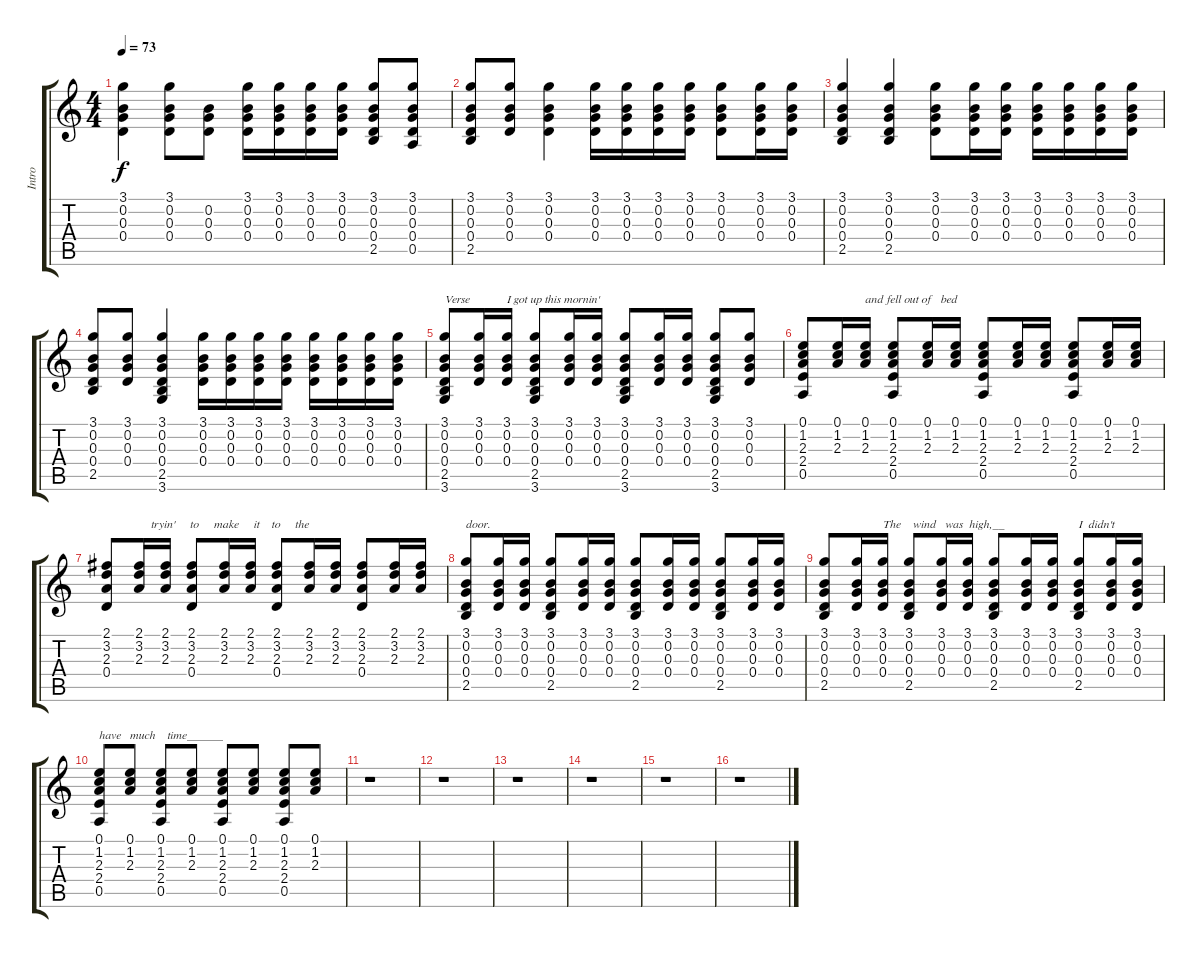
\track ("Intro" "Intro") {instrument acousticguitarnylon}
\staff {score tabs}
\tuning (E4 B3 G3 D3 A2 E2) {hide}
\ts (4 4)
\tempo 73
\clef g2
\ks c
(3.1 0.2 0.3 0.4).4{dy f instrument acousticguitarnylon} (3.1 0.2 0.3 0.4).8 (0.2 0.3 0.4).8 (3.1 0.2 0.3 0.4).16 (3.1 0.2 0.3 0.4).16 (3.1 0.2 0.3 0.4).16 (3.1 0.2 0.3 0.4).16 (3.1 0.2 0.3 0.4 2.5).8 (3.1 0.2 0.3 0.4 0.5).8 |
(3.1 0.2 0.3 0.4 2.5).8 (3.1 0.2 0.3 0.4).8 (3.1 0.2 0.3 0.4).4 (3.1 0.2 0.3 0.4).16 (3.1 0.2 0.3 0.4).16 (3.1 0.2 0.3 0.4).16 (3.1 0.2 0.3 0.4).16 (3.1 0.2 0.3 0.4).8 (3.1 0.2 0.3 0.4).16 (3.1 0.2 0.3 0.4).16 |
(3.1 0.2 0.3 0.4 2.5).4 (3.1 0.2 0.3 0.4 2.5).4 (3.1 0.2 0.3 0.4).8 (3.1 0.2 0.3 0.4).16 (3.1 0.2 0.3 0.4).16 (3.1 0.2 0.3 0.4).16 (3.1 0.2 0.3 0.4).16 (3.1 0.2 0.3 0.4).16 (3.1 0.2 0.3 0.4).16 |
(3.1 0.2 0.3 0.4 2.5).8 (3.1 0.2 0.3 0.4).8 (3.1 0.2 0.3 0.4 2.5 3.6).4 (3.1 0.2 0.3 0.4).16 (3.1 0.2 0.3 0.4).16 (3.1 0.2 0.3 0.4).16 (3.1 0.2 0.3 0.4).16 (3.1 0.2 0.3 0.4).16 (3.1 0.2 0.3 0.4).16 (3.1 0.2 0.3 0.4).16 (3.1 0.2 0.3 0.4).16 |
(3.1 0.2 0.3 0.4 2.5 3.6).8{txt "Verse"} (3.1 0.2 0.3 0.4).16 (3.1 0.2 0.3 0.4).16{txt "I got up this mornin'"} (3.1 0.2 0.3 0.4 2.5 3.6).8 (3.1 0.2 0.3 0.4).16 (3.1 0.2 0.3 0.4).16 (3.1 0.2 0.3 0.4 2.5 3.6).8 (3.1 0.2 0.3 0.4).16 (3.1 0.2 0.3 0.4).16 (3.1 0.2 0.3 0.4 2.5 3.6).8 (3.1 0.2 0.3 0.4).8 |
(0.1 1.2 2.3 2.4 0.5).8 (0.1 1.2 2.3).16 (0.1 1.2 2.3).16{txt "and fell out of   bed"} (0.1 1.2 2.3 2.4 0.5).8 (0.1 1.2 2.3).16 (0.1 1.2 2.3).16 (0.1 1.2 2.3 2.4 0.5).8 (0.1 1.2 2.3).16 (0.1 1.2 2.3).16 (0.1 1.2 2.3 2.4 0.5).8 (0.1 1.2 2.3).16 (0.1 1.2 2.3).16 |
(2.1 3.2 2.3 0.4).8 (2.1 3.2 2.3).16{txt "    tryin'     to     make     it    to     the"} (2.1 3.2 2.3).16 (2.1 3.2 2.3 0.4).8 (2.1 3.2 2.3).16 (2.1 3.2 2.3).16 (2.1 3.2 2.3 0.4).8 (2.1 3.2 2.3).16 (2.1 3.2 2.3).16 (2.1 3.2 2.3 0.4).8 (2.1 3.2 2.3).16 (2.1 3.2 2.3).16 |
(3.1 0.2 0.3 0.4 2.5).8{txt "door."} (3.1 0.2 0.3 0.4).16 (3.1 0.2 0.3 0.4).16 (3.1 0.2 0.3 0.4 2.5).8 (3.1 0.2 0.3 0.4).16 (3.1 0.2 0.3 0.4).16 (3.1 0.2 0.3 0.4 2.5).8 (3.1 0.2 0.3 0.4).16 (3.1 0.2 0.3 0.4).16 (3.1 0.2 0.3 0.4 2.5).8 (3.1 0.2 0.3 0.4).16 (3.1 0.2 0.3 0.4).16 |
(3.1 0.2 0.3 0.4 2.5).8 (3.1 0.2 0.3 0.4).16 (3.1 0.2 0.3 0.4).16{txt "The    wind   was  high,__"} (3.1 0.2 0.3 0.4 2.5).8 (3.1 0.2 0.3 0.4).16 (3.1 0.2 0.3 0.4).16 (3.1 0.2 0.3 0.4 2.5).8 (3.1 0.2 0.3 0.4).16 (3.1 0.2 0.3 0.4).16 (3.1 0.2 0.3 0.4 2.5).8{txt "I  didn't"} (3.1 0.2 0.3 0.4).16 (3.1 0.2 0.3 0.4).16 |
(0.1 1.2 2.3 2.4 0.5).8{txt "have   much    time______  "} (0.1 1.2 2.3).8 (0.1 1.2 2.3 2.4 0.5).8 (0.1 1.2 2.3).8 (0.1 1.2 2.3 2.4 0.5).8 (0.1 1.2 2.3).8 (0.1 1.2 2.3 2.4 0.5).8 (0.1 1.2 2.3).8 |
r.1 |
r.1 |
r.1 |
r.1 |
r.1 |
r.1
